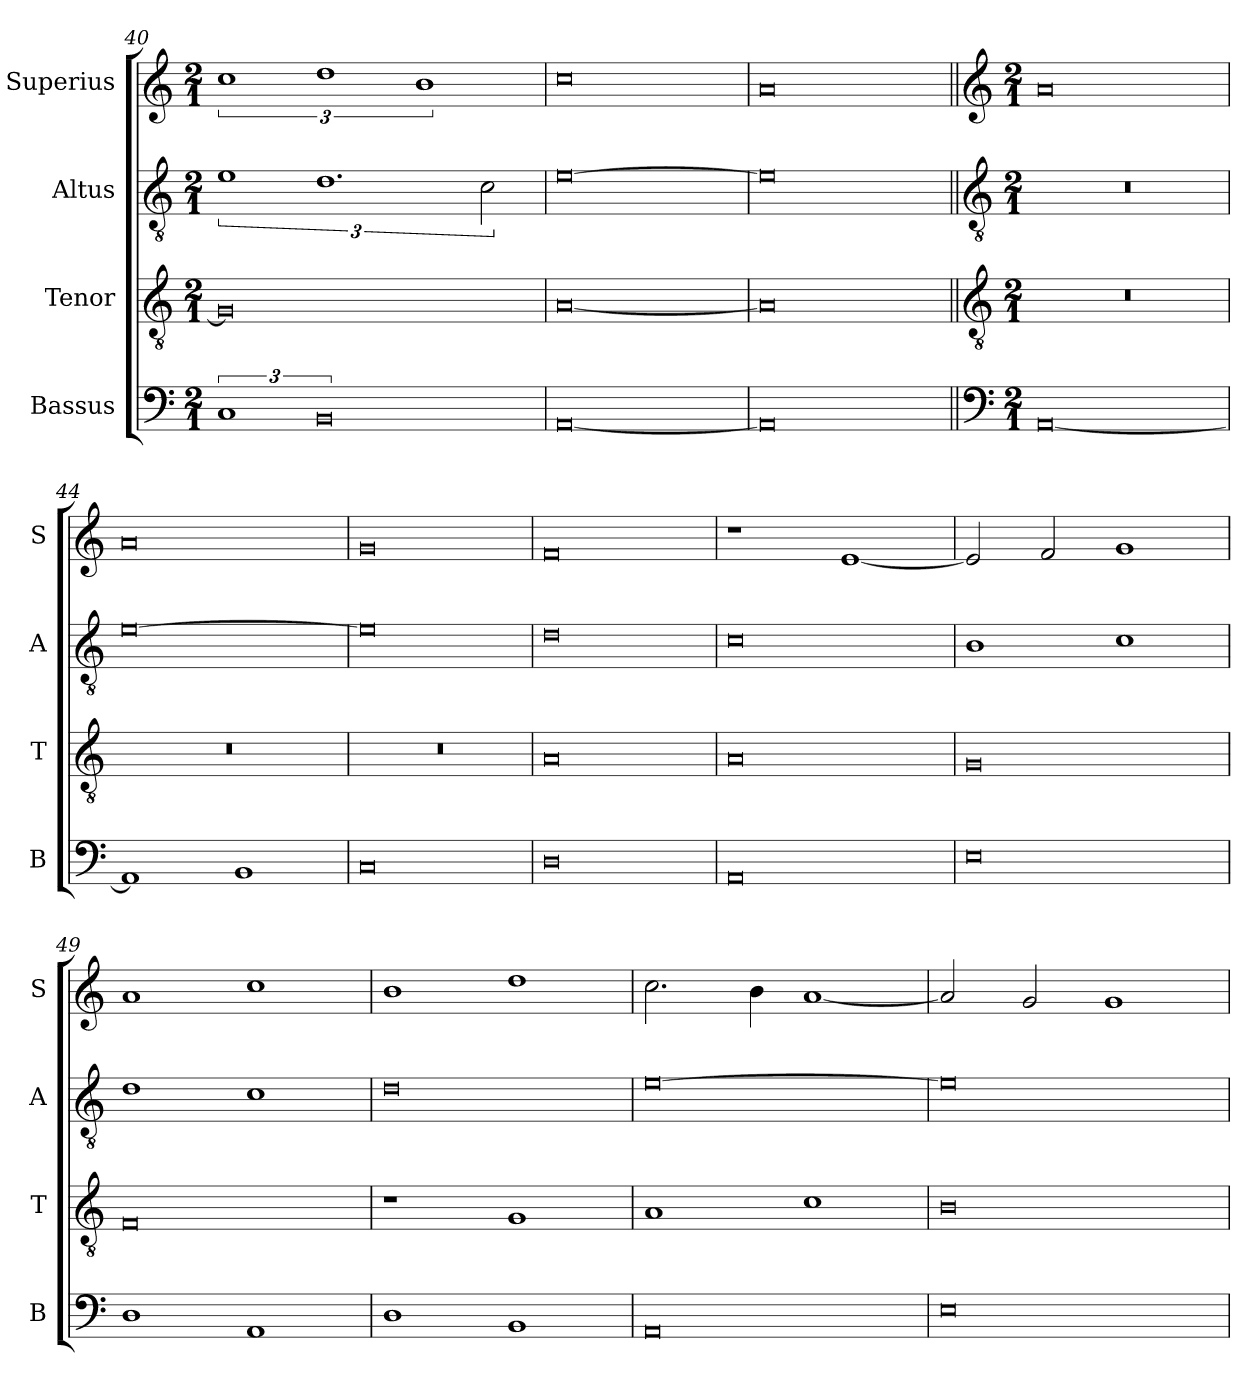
**kern	**kern	**kern	**kern
*part4	*part3	*part2	*part1
*staff4	*staff3	*staff2	*staff1
*I"Bassus	*I"Tenor	*I"Altus	*I"Superius
*I'B	*I'T	*I'A	*I'S
*clefF4	*clefGv2	*clefGv2	*clefG2
*k[]	*k[]	*k[]	*k[]
*M2/1	*M2/1	*M2/1	*M2/1
=40	=40	=40	=40
3%2C	0G]	3%2e	3%2cc
3%4BB	.	3%2.d	3%2dd
.	.	.	3%2b
.	.	3c\	.
=41	=41	=41	=41
[0AA	[0A	[0e	0cc
=42	=42	=42	=42
0AA]	0A]	0e]	0a
!!LO:LB:g=z
=43||	=43||	=43||	=43||
*clefF4	*clefGv2	*clefGv2	*clefG2
*k[]	*k[]	*k[]	*k[]
*M2/1	*M2/1	*M2/1	*M2/1
[0AA	0r	0r	0a
=44	=44	=44	=44
1AA]	0r	[0e	0a
1BB	.	.	.
=45	=45	=45	=45
0C	0r	0e]	0g
=46	=46	=46	=46
0D	0A	0d	0f
=47	=47	=47	=47
0AA	0A	0c	1r
.	.	.	[1e
=48	=48	=48	=48
0E	0G	1B	2e/]
.	.	.	2f/
.	.	1c	1g
=49	=49	=49	=49
1D	0F	1d	1a
1AA	.	1c	1cc
=50	=50	=50	=50
1D	1r	0d	1b
1BB	1G	.	1dd
=51	=51	=51	=51
0AA	1A	[0e	2.cc\
.	.	.	4b\
.	1c	.	[1a
=52	=52	=52	=52
0E	0B	0e]	2a/]
.	.	.	2g/
.	.	.	1g
=	=	=	=
*-	*-	*-	*-
